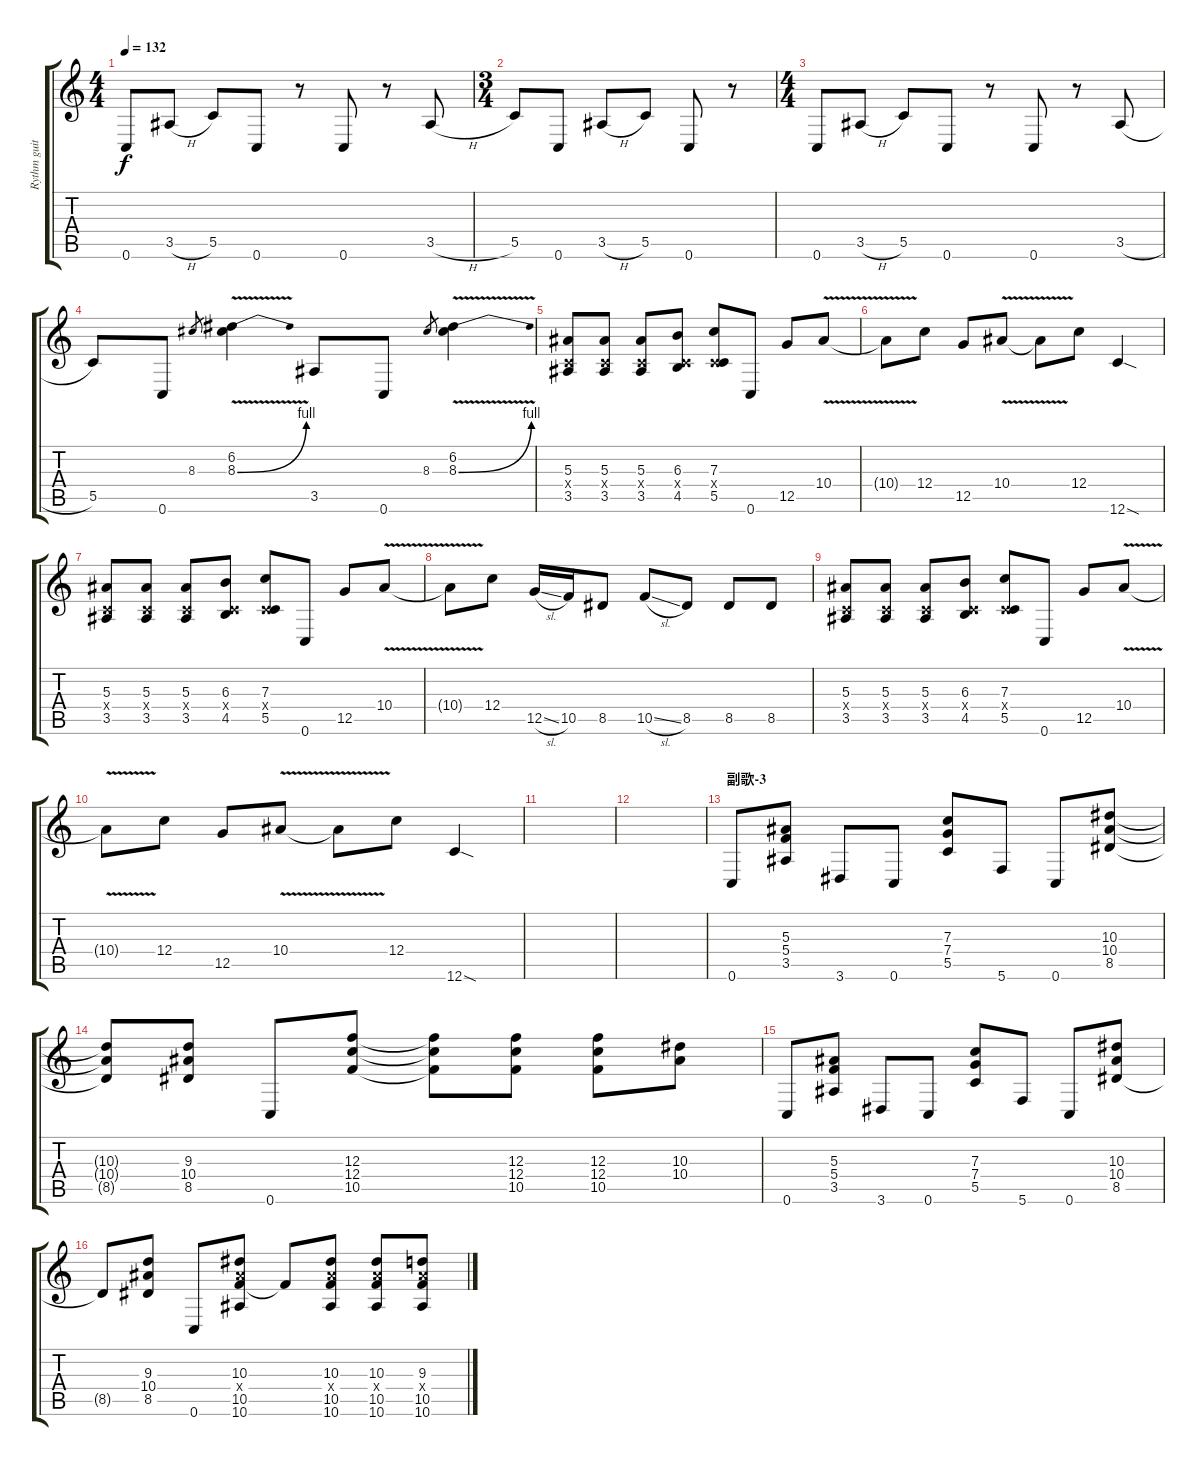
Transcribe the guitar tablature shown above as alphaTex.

\track ("Rythm guitar" "Rythm guit") {instrument overdrivenguitar}
\staff {score tabs}
\tuning (D4 A3 F3 C3 G2 C2) {hide}
\ts (4 4)
\tempo 132
\clef g2
\ks c
0.6.8{dy f} 3.5{h}.8 5.5.8 0.6.8 r.8 0.6.8 r.8 3.5{h}.8 |
\ts (3 4)
5.5.8 0.6.8 3.5{h}.8 5.5.8 0.6.8 r.8 |
\ts (4 4)
0.6.8 3.5{h}.8 5.5.8 0.6.8 r.8 0.6.8 r.8 3.5{h}.8 |
5.5.8 0.6.8 8.3.8{gr} (6.2 8.3{be (bend 0 0 60 4) v}).4 3.5.8 0.6.8 8.3.8{gr} (6.2 8.3{be (bend 0 0 60 4) v}).4 |
(5.3 0.4{x} 3.5).8 (5.3 0.4{x} 3.5).8 (5.3 0.4{x} 3.5).8 (6.3 0.4{x} 4.5).8 (7.3 0.4{x} 5.5).8 0.6.8 12.5.8 10.4{v}.8 |
10.4{t}.8 12.4.8 12.5.8 10.4{v}.8 10.4{t}.8 12.4.8 12.6{sod}.4 |
(5.3 0.4{x} 3.5).8 (5.3 0.4{x} 3.5).8 (5.3 0.4{x} 3.5).8 (6.3 0.4{x} 4.5).8 (7.3 0.4{x} 5.5).8 0.6.8 12.5.8 10.4{v}.8 |
10.4{t}.8 12.4.8 12.5{sl}.16 10.5.16 8.5.8 10.5{sl}.8 8.5.8 8.5.8 8.5.8 |
(5.3 0.4{x} 3.5).8 (5.3 0.4{x} 3.5).8 (5.3 0.4{x} 3.5).8 (6.3 0.4{x} 4.5).8 (7.3 0.4{x} 5.5).8 0.6.8 12.5.8 10.4{v}.8 |
10.4{t}.8 12.4.8 12.5.8 10.4{v}.8 10.4{t}.8 12.4.8 12.6{sod}.4 |
|
|
\section ("" "副歌-3")
0.6.8 (5.3 5.4 3.5).8 3.6.8 0.6.8 (7.3 7.4 5.5).8 5.6.8 0.6.8 (10.3 10.4 8.5).8 |
(10.3{t} 10.4{t} 8.5{t}).8 (9.3 10.4 8.5).8 0.6.8 (12.3 12.4 10.5).8 (12.3{t} 12.4{t} 10.5{t}).8 (12.3 12.4 10.5).8 (12.3 12.4 10.5).8 (10.3 10.4).8 |
0.6.8 (5.3 5.4 3.5).8 3.6.8 0.6.8 (7.3 7.4 5.5).8 5.6.8 0.6.8 (10.3 10.4 8.5).8 |
8.5{t}.8 (9.3 10.4 8.5).8 0.6.8 (10.3 10.4{x} 10.5 10.6).8 10.5{t}.8 (10.3 10.4{x} 10.5 10.6).8 (10.3 10.4{x} 10.5 10.6).8 (9.3 10.4{x} 10.5 10.6).8
